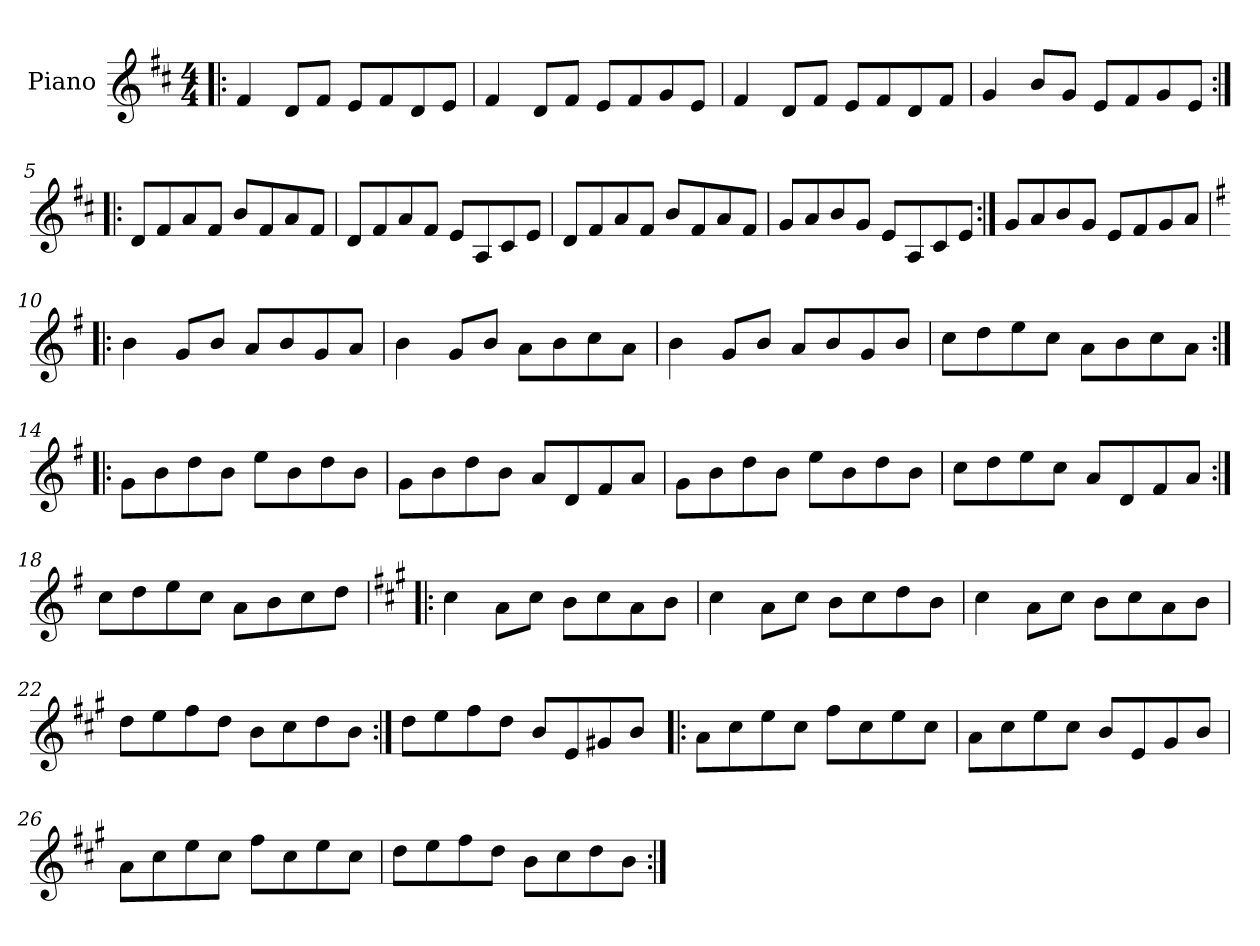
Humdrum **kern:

**kern
*part1
*staff1
*I"Piano
*I'Pno
*clefG2
*k[f#c#]
*D:
*M4/4
=1!|:
4f#/
8d/L
8f#/J
8e/L
8f#/
8d/
8e/J
=2
4f#/
8d/L
8f#/J
8e/L
8f#/
8g/
8e/J
=3
4f#/
8d/L
8f#/J
8e/L
8f#/
8d/
8f#/J
=4
4g/
8b/L
8g/J
8e/L
8f#/
8g/
8e/J
=5:|!|:
8d/L
8f#/
8a/
8f#/J
8b/L
8f#/
8a/
8f#/J
=6
8d/L
8f#/
8a/
8f#/J
8e/L
8A/
8c#/
8e/J
=7
8d/L
8f#/
8a/
8f#/J
8b/L
8f#/
8a/
8f#/J
=8
8g/L
8a/
8b/
8g/J
8e/L
8A/
8c#/
8e/J
=9:|!
8g/L
8a/
8b/
8g/J
8e/L
8f#/
8g/
8a/J
=10!|:
*k[f#]
*G:
4b\
8g/L
8b/J
8a/L
8b/
8g/
8a/J
=11
4b\
8g/L
8b/J
8a\L
8b\
8cc\
8a\J
=12
4b\
8g/L
8b/J
8a/L
8b/
8g/
8b/J
=13
8cc\L
8dd\
8ee\
8cc\J
8a\L
8b\
8cc\
8a\J
=14:|!|:
8g\L
8b\
8dd\
8b\J
8ee\L
8b\
8dd\
8b\J
=15
8g\L
8b\
8dd\
8b\J
8a/L
8d/
8f#/
8a/J
=16
8g\L
8b\
8dd\
8b\J
8ee\L
8b\
8dd\
8b\J
=17
8cc\L
8dd\
8ee\
8cc\J
8a/L
8d/
8f#/
8a/J
=18:|!
8cc\L
8dd\
8ee\
8cc\J
8a\L
8b\
8cc\
8dd\J
=19!|:
*k[f#c#g#]
*A:
4cc#\
8a\L
8cc#\J
8b\L
8cc#\
8a\
8b\J
=20
4cc#\
8a\L
8cc#\J
8b\L
8cc#\
8dd\
8b\J
=21
4cc#\
8a\L
8cc#\J
8b\L
8cc#\
8a\
8b\J
=22
8dd\L
8ee\
8ff#\
8dd\J
8b\L
8cc#\
8dd\
8b\J
=23:|!
8dd\L
8ee\
8ff#\
8dd\J
8b/L
8e/
8g#X/
8b/J
=24!|:
8a\L
8cc#\
8ee\
8cc#\J
8ff#\L
8cc#\
8ee\
8cc#\J
=25
8a\L
8cc#\
8ee\
8cc#\J
8b/L
8e/
8g#/
8b/J
=26
8a\L
8cc#\
8ee\
8cc#\J
8ff#\L
8cc#\
8ee\
8cc#\J
=27
8dd\L
8ee\
8ff#\
8dd\J
8b\L
8cc#\
8dd\
8b\J
=:|!
*-
